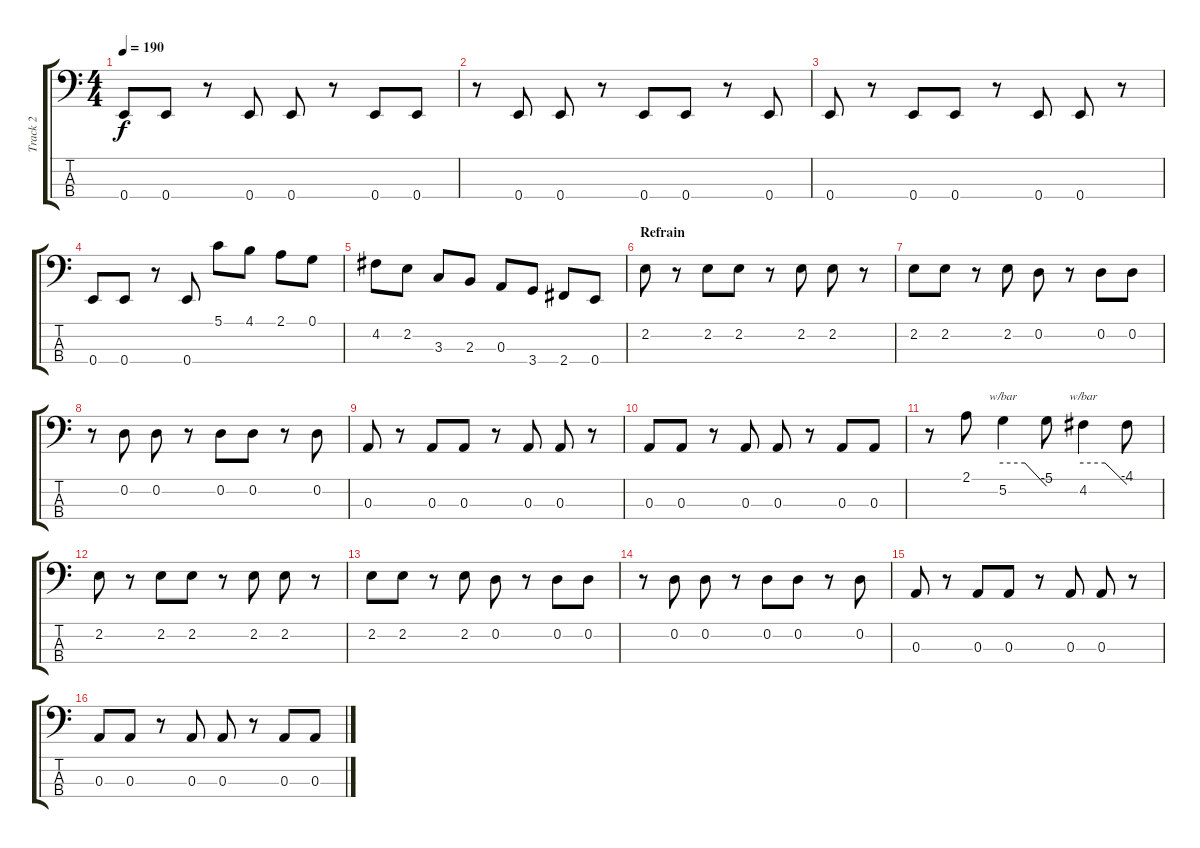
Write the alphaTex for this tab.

\track ("Track 2" "Track 2") {instrument acousticbass}
\staff {score tabs}
\tuning (G2 D2 A1 E1) {hide}
\ts (4 4)
\tempo 190
\clef f4
\ks c
0.4.8{dy f} 0.4.8 r.8 0.4.8 0.4.8 r.8 0.4.8 0.4.8 |
r.8 0.4.8 0.4.8 r.8 0.4.8 0.4.8 r.8 0.4.8 |
0.4.8 r.8 0.4.8 0.4.8 r.8 0.4.8 0.4.8 r.8 |
0.4.8 0.4.8 r.8 0.4.8 5.1.8 4.1.8 2.1.8 0.1.8 |
4.2.8 2.2.8 3.3.8 2.3.8 0.3.8 3.4.8 2.4.8 0.4.8 |
\section ("" "Refrain")
2.2.8 r.8 2.2.8 2.2.8 r.8 2.2.8 2.2.8 r.8 |
2.2.8 2.2.8 r.8 2.2.8 0.2.8 r.8 0.2.8 0.2.8 |
r.8 0.2.8 0.2.8 r.8 0.2.8 0.2.8 r.8 0.2.8 |
0.3.8 r.8 0.3.8 0.3.8 r.8 0.3.8 0.3.8 r.8 |
0.3.8 0.3.8 r.8 0.3.8 0.3.8 r.8 0.3.8 0.3.8 |
r.8 2.1.8 5.2.4{tbe (custom default 0 0 30 0 60 -20)} 5.2{t}.8 4.2.4{tbe (custom default 0 0 30 0 60 -16)} 4.2{t}.8 |
2.2.8 r.8 2.2.8 2.2.8 r.8 2.2.8 2.2.8 r.8 |
2.2.8 2.2.8 r.8 2.2.8 0.2.8 r.8 0.2.8 0.2.8 |
r.8 0.2.8 0.2.8 r.8 0.2.8 0.2.8 r.8 0.2.8 |
0.3.8 r.8 0.3.8 0.3.8 r.8 0.3.8 0.3.8 r.8 |
0.3.8 0.3.8 r.8 0.3.8 0.3.8 r.8 0.3.8 0.3.8
